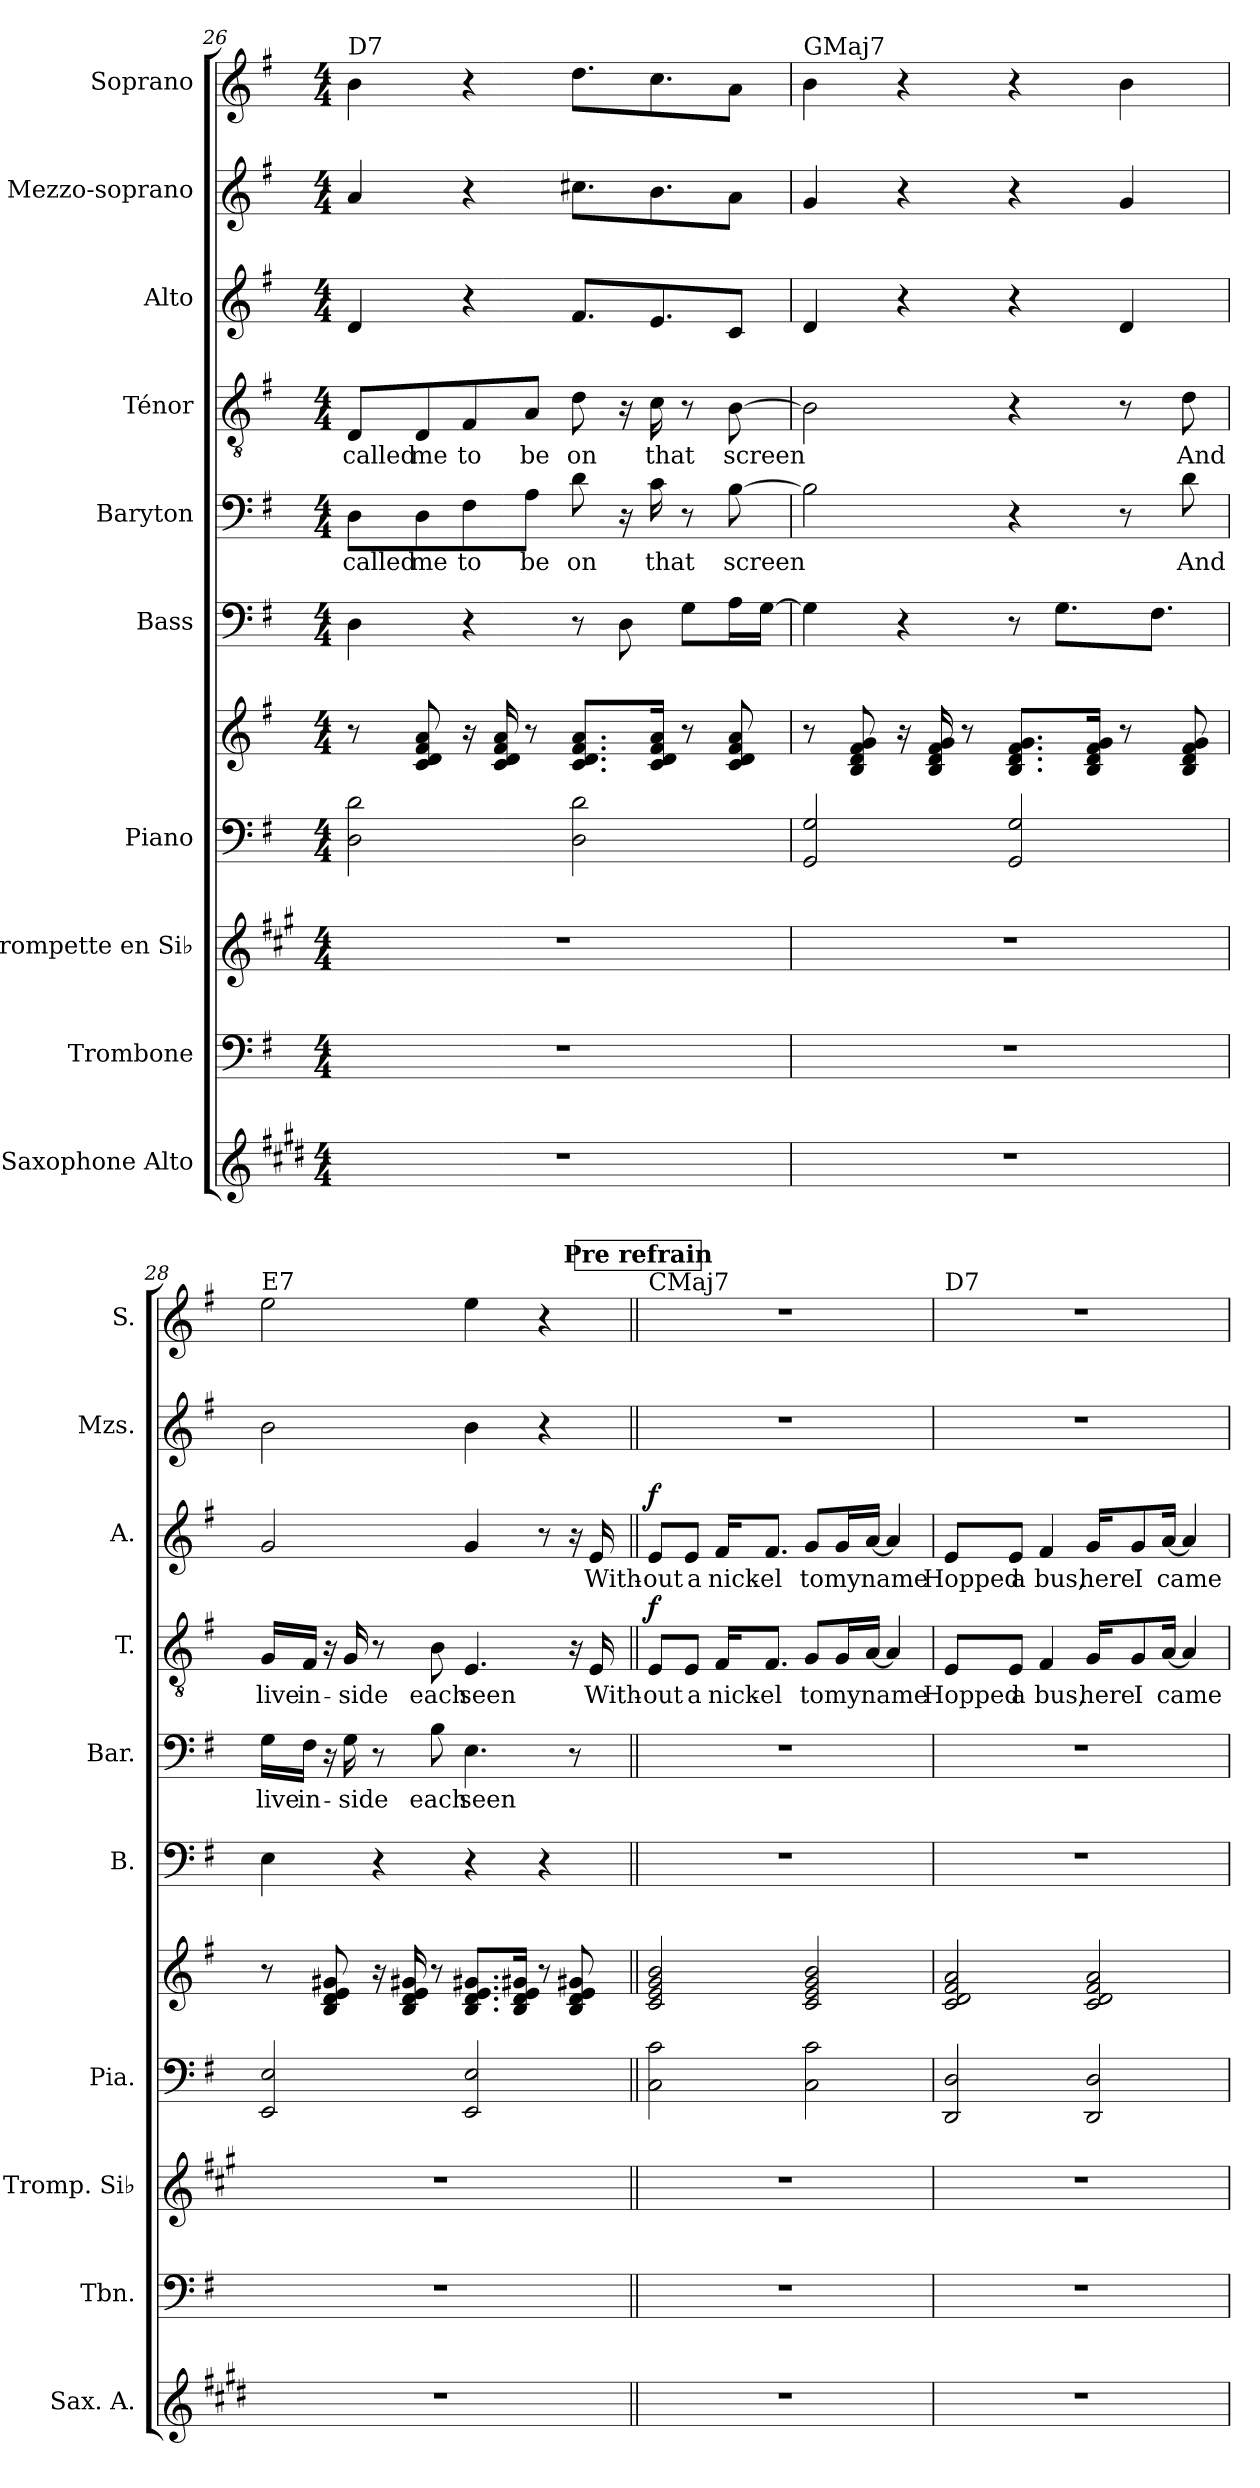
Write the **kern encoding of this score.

**kern	**kern	**kern	**kern	**kern	**kern	**kern	**text	**kern	**text	**dynam	**kern	**text	**dynam	**kern	**kern
*part10	*part9	*part8	*part7	*part7	*part6	*part5	*part5	*part4	*part4	*part4	*part3	*part3	*part3	*part2	*part1
*staff11	*staff10	*staff9	*staff8	*staff7	*staff6	*staff5	*staff5	*staff4	*staff4	*staff4	*staff3	*staff3	*staff3	*staff2	*staff1
*I"Saxophone Alto	*I"Trombone	*I"Trompette en Si♭	*I"Piano	*	*I"Bass	*I"Baryton	*	*I"Ténor	*	*	*I"Alto	*	*	*I"Mezzo-soprano	*I"Soprano
*I'Sax. A.	*I'Tbn.	*I'Tromp. Si♭	*I'Pia.	*	*I'B.	*I'Bar.	*	*I'T.	*	*	*I'A.	*	*	*I'Mzs.	*I'S.
*clefG2	*clefF4	*clefG2	*clefF4	*clefG2	*clefF4	*clefF4	*	*clefGv2	*	*	*clefG2	*	*	*clefG2	*clefG2
*ITrd5c9	*	*ITrd1c2	*	*	*	*	*	*	*	*	*	*	*	*	*
*k[f#]	*k[f#]	*k[f#]	*k[f#]	*k[f#]	*k[f#]	*k[f#]	*	*k[f#]	*	*	*k[f#]	*	*	*k[f#]	*k[f#]
*M4/4	*M4/4	*M4/4	*M4/4	*M4/4	*M4/4	*M4/4	*	*M4/4	*	*	*M4/4	*	*	*M4/4	*M4/4
=26	=26	=26	=26	=26	=26	=26	=26	=26	=26	=26	=26	=26	=26	=26	=26
!	!	!	!	!	!	!	!	!	!	!	!	!	!	!	!LO:TX:a:t=D7
!	!	!	!	!	!	!	!LO:LY:b	!	!LO:LY:b	!	!	!	!	!	!
1r	1r	1r	2D\ 2d\	8r	4D\	8D\L	called	8D/L	called	.	4d/	.	.	4a/	4b\
!	!	!	!	!	!	!	!LO:LY:b	!	!LO:LY:b	!	!	!	!	!	!
.	.	.	.	8c/ 8d/ 8f#/ 8a/	.	8D\	me	8D/	me	.	.	.	.	.	.
!	!	!	!	!	!	!	!LO:LY:b	!	!LO:LY:b	!	!	!	!	!	!
.	.	.	.	16r	4r	8F#\	to	8F#/	to	.	4r	.	.	4r	4r
.	.	.	.	16c/ 16d/ 16f#/ 16a/	.	.	.	.	.	.	.	.	.	.	.
!	!	!	!	!	!	!	!LO:LY:b	!	!LO:LY:b	!	!	!	!	!	!
.	.	.	.	8r	.	8A\J	be	8A/J	be	.	.	.	.	.	.
!	!	!	!	!	!	!	!LO:LY:b	!	!LO:LY:b	!	!	!	!	!	!
.	.	.	2D\ 2d\	8.c/ 8.d/ 8.f#/ 8.a/L	8r	8d\	on	8d\	on	.	8.f#/L	.	.	8.cc#X\L	8.dd\L
.	.	.	.	.	8D\	16r	.	16r	.	.	.	.	.	.	.
!	!	!	!	!	!	!	!LO:LY:b	!	!LO:LY:b	!	!	!	!	!	!
.	.	.	.	16c/ 16d/ 16f#/ 16a/Jk	.	16c\	that	16c\	that	.	8.e/	.	.	8.b\	8.cc\
.	.	.	.	8r	8G\L	8r	.	8r	.	.	.	.	.	.	.
!	!	!	!	!	!	!	!LO:LY:b	!	!LO:LY:b	!	!	!	!	!	!
.	.	.	.	8c/ 8d/ 8f#/ 8a/	16A\L	[8B\	screen	[8B\	screen	.	8c/J	.	.	8a\J	8a\J
.	.	.	.	.	[16G\JJ	.	.	.	.	.	.	.	.	.	.
!!LO:PB:g=z
=27	=27	=27	=27	=27	=27	=27	=27	=27	=27	=27	=27	=27	=27	=27	=27
!	!	!	!	!	!	!	!	!	!	!	!	!	!	!	!LO:TX:a:t=GMaj7
1r	1r	1r	2GG/ 2G/	8r	4G\]	2B\]	.	2B\]	.	.	4d/	.	.	4g/	4b\
.	.	.	.	8B/ 8d/ 8f#/ 8g/	.	.	.	.	.	.	.	.	.	.	.
.	.	.	.	16r	4r	.	.	.	.	.	4r	.	.	4r	4r
.	.	.	.	16B/ 16d/ 16f#/ 16g/	.	.	.	.	.	.	.	.	.	.	.
.	.	.	.	8r	.	.	.	.	.	.	.	.	.	.	.
.	.	.	2GG/ 2G/	8.B/ 8.d/ 8.f#/ 8.g/L	8r	4r	.	4r	.	.	4r	.	.	4r	4r
.	.	.	.	.	8.G\L	.	.	.	.	.	.	.	.	.	.
.	.	.	.	16B/ 16d/ 16f#/ 16g/Jk	.	.	.	.	.	.	.	.	.	.	.
.	.	.	.	8r	.	8r	.	8r	.	.	4d/	.	.	4g/	4b\
.	.	.	.	.	8.F#\J	.	.	.	.	.	.	.	.	.	.
!	!	!	!	!	!	!	!LO:LY:b	!	!LO:LY:b	!	!	!	!	!	!
.	.	.	.	8B/ 8d/ 8f#/ 8g/	.	8d\	And	8d\	And	.	.	.	.	.	.
=28	=28	=28	=28	=28	=28	=28	=28	=28	=28	=28	=28	=28	=28	=28	=28
!	!	!	!	!	!	!	!	!	!	!	!	!	!	!	!LO:TX:a:t=E7
!	!	!	!	!	!	!	!LO:LY:b	!	!LO:LY:b	!	!	!	!	!	!
1r	1r	1r	2EE/ 2E/	8r	4E\	16G\LL	live	16G/LL	live	.	2g/	.	.	2b\	2ee\
!	!	!	!	!	!	!	!LO:LY:b	!	!LO:LY:b	!	!	!	!	!	!
.	.	.	.	.	.	16F#\JJ	in-	16F#/JJ	in-	.	.	.	.	.	.
.	.	.	.	8B/ 8d/ 8e/ 8g#X/	.	16r	.	16r	.	.	.	.	.	.	.
!	!	!	!	!	!	!	!LO:LY:b	!	!LO:LY:b	!	!	!	!	!	!
.	.	.	.	.	.	16G\	-side	16G/	-side	.	.	.	.	.	.
.	.	.	.	16r	4r	8r	.	8r	.	.	.	.	.	.	.
.	.	.	.	16B/ 16d/ 16e/ 16g#X/	.	.	.	.	.	.	.	.	.	.	.
!	!	!	!	!	!	!	!LO:LY:b	!	!LO:LY:b	!	!	!	!	!	!
.	.	.	.	8r	.	8B\	each	8B\	each	.	.	.	.	.	.
!	!	!	!	!	!	!	!LO:LY:b	!	!LO:LY:b	!	!	!	!	!	!
.	.	.	2EE/ 2E/	8.B/ 8.d/ 8.e/ 8.g#X/L	4r	4.E\	seen	4.E/	seen	.	4g/	.	.	4b\	4ee\
.	.	.	.	16B/ 16d/ 16e/ 16g#X/Jk	.	.	.	.	.	.	.	.	.	.	.
.	.	.	.	8r	4r	.	.	.	.	.	8r	.	.	4r	4r
.	.	.	.	8B/ 8d/ 8e/ 8g#X/	.	8r	.	16r	.	.	16r	.	.	.	.
!	!	!	!	!	!	!	!	!	!LO:LY:b	!	!	!LO:LY:b	!	!	!
.	.	.	.	.	.	.	.	16E/	With-	.	16e/	With-	.	.	.
!!LO:PB:g=z
!!LO:REH:place=s1:a:B:fs=14:t=Pre refrain
=29||	=29||	=29||	=29||	=29||	=29||	=29||	=29||	=29||	=29||	=29||	=29||	=29||	=29||	=29||	=29||
!	!	!	!	!	!	!	!	!	!	!	!	!	!	!	!LO:TX:a:t=CMaj7
!	!	!	!	!	!	!	!	!	!LO:LY:b	!LO:DY:b	!	!LO:LY:b	!LO:DY:b	!	!
1r	1r	1r	2C\ 2c\	2c/ 2e/ 2g/ 2b/	1r	1r	.	8E/L	-out	f	8e/L	-out	f	1r	1r
!	!	!	!	!	!	!	!	!	!LO:LY:b	!	!	!LO:LY:b	!	!	!
.	.	.	.	.	.	.	.	8E/J	a	.	8e/J	a	.	.	.
!	!	!	!	!	!	!	!	!	!LO:LY:b	!	!	!LO:LY:b	!	!	!
.	.	.	.	.	.	.	.	16F#/KL	nick-	.	16f#/KL	nick-	.	.	.
!	!	!	!	!	!	!	!	!	!LO:LY:b	!	!	!LO:LY:b	!	!	!
.	.	.	.	.	.	.	.	8.F#/J	-el	.	8.f#/J	-el	.	.	.
!	!	!	!	!	!	!	!	!	!LO:LY:b	!	!	!LO:LY:b	!	!	!
.	.	.	2C\ 2c\	2c/ 2e/ 2g/ 2b/	.	.	.	8G/L	to	.	8g/L	to	.	.	.
!	!	!	!	!	!	!	!	!	!LO:LY:b	!	!	!LO:LY:b	!	!	!
.	.	.	.	.	.	.	.	16G/L	my	.	16g/L	my	.	.	.
!	!	!	!	!	!	!	!	!	!LO:LY:b	!	!	!LO:LY:b	!	!	!
.	.	.	.	.	.	.	.	[16A/JJ	name	.	[16a/JJ	name	.	.	.
.	.	.	.	.	.	.	.	4A/]	.	.	4a/]	.	.	.	.
=30	=30	=30	=30	=30	=30	=30	=30	=30	=30	=30	=30	=30	=30	=30	=30
!	!	!	!	!	!	!	!	!	!	!	!	!	!	!	!LO:TX:a:t=D7
!	!	!	!	!	!	!	!	!	!LO:LY:b	!	!	!LO:LY:b	!	!	!
1r	1r	1r	2DD/ 2D/	2c/ 2d/ 2f#/ 2a/	1r	1r	.	8E/L	Hopped	.	8e/L	Hopped	.	1r	1r
!	!	!	!	!	!	!	!	!	!LO:LY:b	!	!	!LO:LY:b	!	!	!
.	.	.	.	.	.	.	.	8E/J	a	.	8e/J	a	.	.	.
!	!	!	!	!	!	!	!	!	!LO:LY:b	!	!	!LO:LY:b	!	!	!
.	.	.	.	.	.	.	.	4F#/	bus,	.	4f#/	bus,	.	.	.
!	!	!	!	!	!	!	!	!	!LO:LY:b	!	!	!LO:LY:b	!	!	!
.	.	.	2DD/ 2D/	2c/ 2d/ 2f#/ 2a/	.	.	.	16G/KL	here	.	16g/KL	here	.	.	.
!	!	!	!	!	!	!	!	!	!LO:LY:b	!	!	!LO:LY:b	!	!	!
.	.	.	.	.	.	.	.	8G/	I	.	8g/	I	.	.	.
!	!	!	!	!	!	!	!	!	!LO:LY:b	!	!	!LO:LY:b	!	!	!
.	.	.	.	.	.	.	.	[16A/Jk	came	.	[16a/Jk	came	.	.	.
.	.	.	.	.	.	.	.	4A/]	.	.	4a/]	.	.	.	.
=	=	=	=	=	=	=	=	=	=	=	=	=	=	=	=
*-	*-	*-	*-	*-	*-	*-	*-	*-	*-	*-	*-	*-	*-	*-	*-
